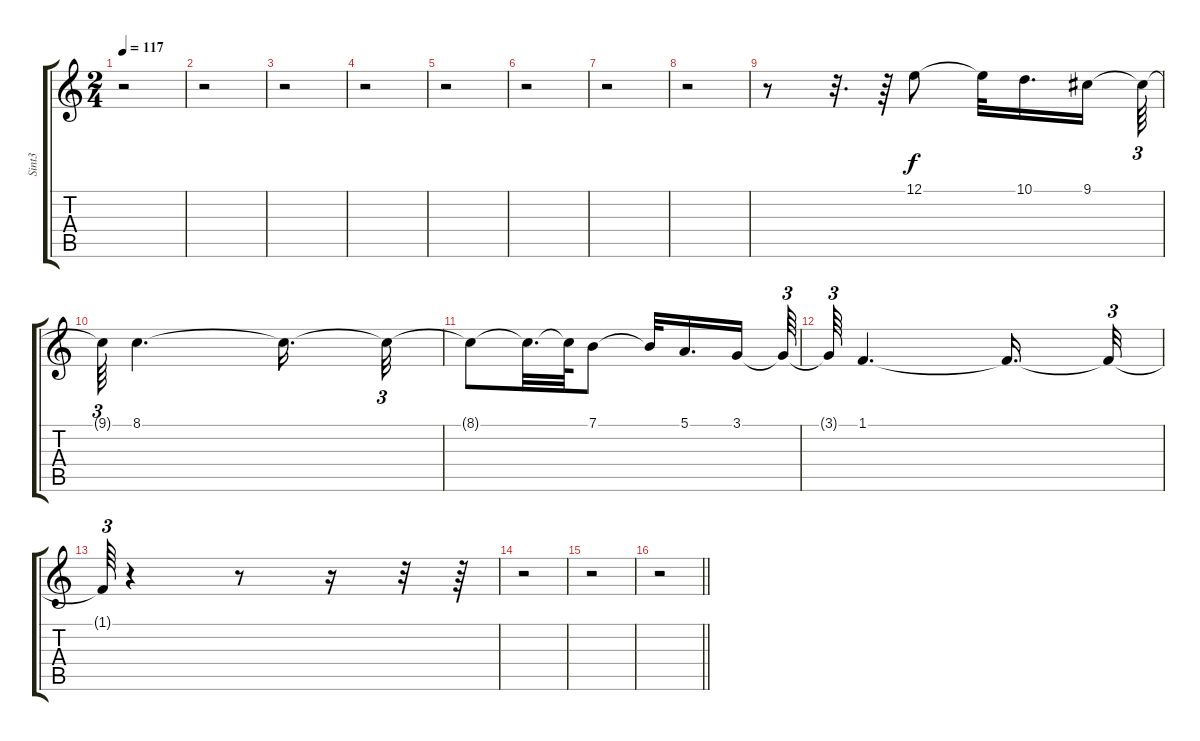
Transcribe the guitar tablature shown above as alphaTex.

\track ("Sint3" "Sint3") {instrument lead1square}
\staff {score tabs}
\tuning (E4 B3 G3 D3 A2 E2) {hide}
\ts (2 4)
\tempo 117
\clef g2
\ks c
r.2{dy f} |
r.2 |
r.2 |
r.2 |
r.2 |
r.2 |
r.2 |
r.2 |
r.8 r.32{d} r.64 12.1.8 12.1{t}.32 10.1.16{d} 9.1.16 9.1{t}.64{tu (3 2)} |
9.1{t}.64{tu (3 2)} 8.1.4{d} 8.1{t}.16{d} 8.1{t}.32{tu (3 2)} |
8.1{t}.8 8.1{t}.32{d} 8.1{t}.64 7.1.8 7.1{t}.32 5.1.16{d} 3.1.16 3.1{t}.64{tu (3 2)} |
3.1{t}.64{tu (3 2)} 1.1.4{d} 1.1{t}.16{d} 1.1{t}.32{tu (3 2)} |
1.1{t}.64{tu (3 2)} r.4 r.8 r.16 r.32 r.64 |
r.2 |
r.2 |
\barLineRight lightlight
r.2
